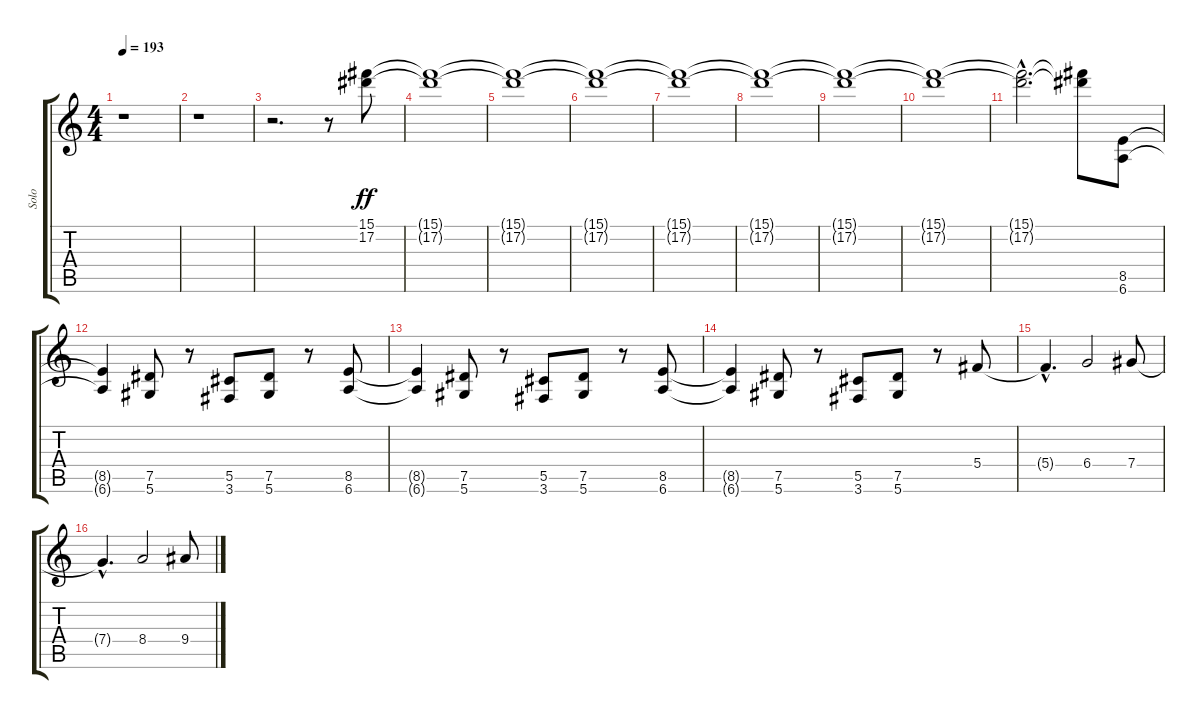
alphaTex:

\track ("Solo" "Solo") {instrument distortionguitar}
\staff {score tabs}
\tuning (Eb4 Bb3 Gb3 Db3 Ab2 Eb2) {hide}
\ts (4 4)
\tempo 193
\clef g2
\ks c
r.1{dy ff} |
r.1 |
r.2{d} r.8 (15.1 17.2).8 |
(15.1{t} 17.2{t}).1 |
(15.1{t} 17.2{t}).1 |
(15.1{t} 17.2{t}).1 |
(15.1{t} 17.2{t}).1 |
(15.1{t} 17.2{t}).1 |
(15.1{t} 17.2{t}).1 |
(15.1{t} 17.2{t}).1 |
(15.1{hac t} 17.2{hac t}).2{d} (15.1{t} 17.2{t}).8 (8.5 6.6).8 |
(8.5{t} 6.6{t}).4 (7.5 5.6).8 r.8 (5.5 3.6).8 (7.5 5.6).8 r.8 (8.5 6.6).8 |
(8.5{t} 6.6{t}).4 (7.5 5.6).8 r.8 (5.5 3.6).8 (7.5 5.6).8 r.8 (8.5 6.6).8 |
(8.5{t} 6.6{t}).4 (7.5 5.6).8 r.8 (5.5 3.6).8 (7.5 5.6).8 r.8 5.4.8 |
5.4{hac t}.4{d} 6.4.2 7.4.8 |
7.4{hac t}.4{d} 8.4.2 9.4.8
